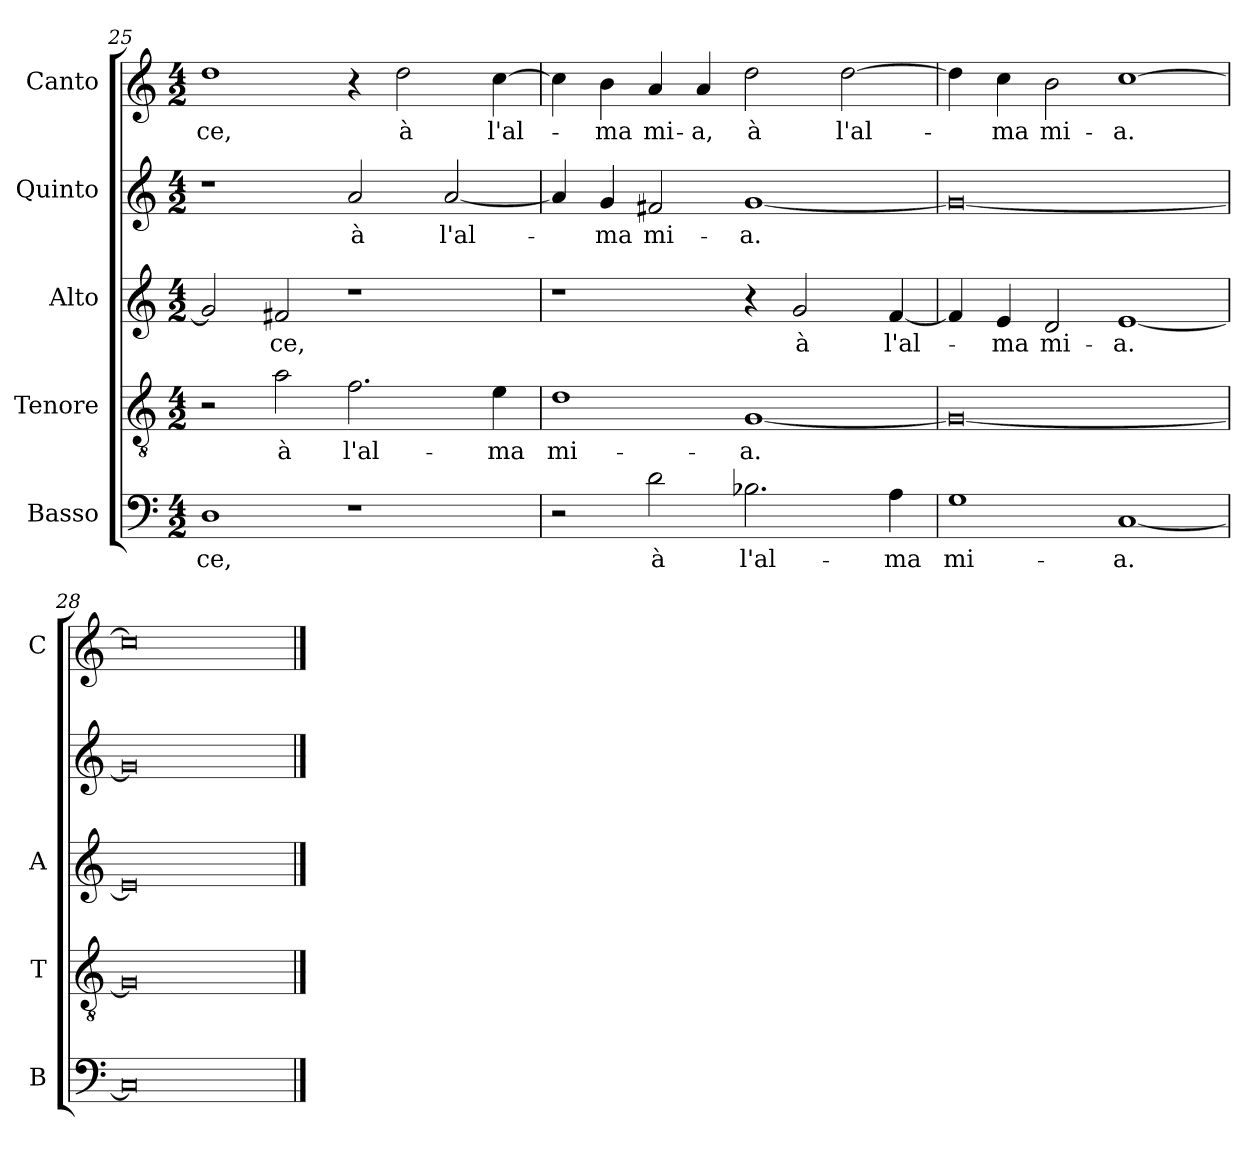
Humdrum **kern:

**kern	**text	**kern	**text	**kern	**text	**kern	**text	**kern	**text
*part5	*part5	*part4	*part4	*part3	*part3	*part2	*part2	*part1	*part1
*staff5	*staff5	*staff4	*staff4	*staff3	*staff3	*staff2	*staff2	*staff1	*staff1
*I"Basso	*	*I"Tenore	*	*I"Alto	*	*I"Quinto	*	*I"Canto	*
*I'B	*	*I'T	*	*I'A	*	*	*	*I'C	*
!!LO:LB:g=z
*clefF4	*	*clefGv2	*	*clefG2	*	*clefG2	*	*clefG2	*
*k[]	*	*k[]	*	*k[]	*	*k[]	*	*k[]	*
*C:	*	*C:	*	*C:	*	*C:	*	*C:	*
*M4/2	*	*M4/2	*	*M4/2	*	*M4/2	*	*M4/2	*
=25	=25	=25	=25	=25	=25	=25	=25	=25	=25
!	!LO:LY:b	!	!	!	!	!	!	!	!LO:LY:b
1D	-ce,	2r	.	2g/]	.	1r	.	1dd	-ce,
!	!	!	!LO:LY:b	!	!LO:LY:b	!	!	!	!
.	.	2a\	à	2f#X/	-ce,	.	.	.	.
!	!	!	!LO:LY:b	!	!	!	!LO:LY:b	!	!
1r	.	2.f\	l'al-	1r	.	2a/	à	4r	.
!	!	!	!	!	!	!	!	!	!LO:LY:b
.	.	.	.	.	.	.	.	2dd\	à
!	!	!	!	!	!	!	!LO:LY:b	!	!
.	.	.	.	.	.	[2a/	l'al-	.	.
!	!	!	!LO:LY:b	!	!	!	!	!	!LO:LY:b
.	.	4e\	-ma	.	.	.	.	[4cc\	l'al-
=26	=26	=26	=26	=26	=26	=26	=26	=26	=26
!	!	!	!LO:LY:b	!	!	!	!	!	!
2r	.	1d	mi-	1r	.	4a/]	.	4cc\]	.
!	!	!	!	!	!	!	!LO:LY:b	!	!LO:LY:b
.	.	.	.	.	.	4g/	-ma	4b\	-ma
!	!LO:LY:b	!	!	!	!	!	!LO:LY:b	!	!LO:LY:b
2d\	à	.	.	.	.	2f#X/	mi-	4a/	mi-
!	!	!	!	!	!	!	!	!	!LO:LY:b
.	.	.	.	.	.	.	.	4a/	-a,
!	!LO:LY:b	!	!LO:LY:b	!	!	!	!LO:LY:b	!	!LO:LY:b
2.B-X\	l'al-	[1G	-a.	4r	.	[1g	-a.	2dd\	à
!	!	!	!	!	!LO:LY:b	!	!	!	!
.	.	.	.	2g/	à	.	.	.	.
!	!	!	!	!	!	!	!	!	!LO:LY:b
.	.	.	.	.	.	.	.	[2dd\	l'al-
!	!LO:LY:b	!	!	!	!LO:LY:b	!	!	!	!
4A\	-ma	.	.	[4f/	l'al-	.	.	.	.
=27	=27	=27	=27	=27	=27	=27	=27	=27	=27
!	!LO:LY:b	!	!	!	!	!	!	!	!
1G	mi-	0G_	.	4f/]	.	0g_	.	4dd\]	.
!	!	!	!	!	!LO:LY:b	!	!	!	!LO:LY:b
.	.	.	.	4e/	-ma	.	.	4cc\	-ma
!	!	!	!	!	!LO:LY:b	!	!	!	!LO:LY:b
.	.	.	.	2d/	mi-	.	.	2b\	mi-
!	!LO:LY:b	!	!	!	!LO:LY:b	!	!	!	!LO:LY:b
[1C	-a.	.	.	[1e	-a.	.	.	[1cc	-a.
=28	=28	=28	=28	=28	=28	=28	=28	=28	=28
0C]	.	0G]	.	0e]	.	0g]	.	0cc]	.
==	==	==	==	==	==	==	==	==	==
*-	*-	*-	*-	*-	*-	*-	*-	*-	*-
